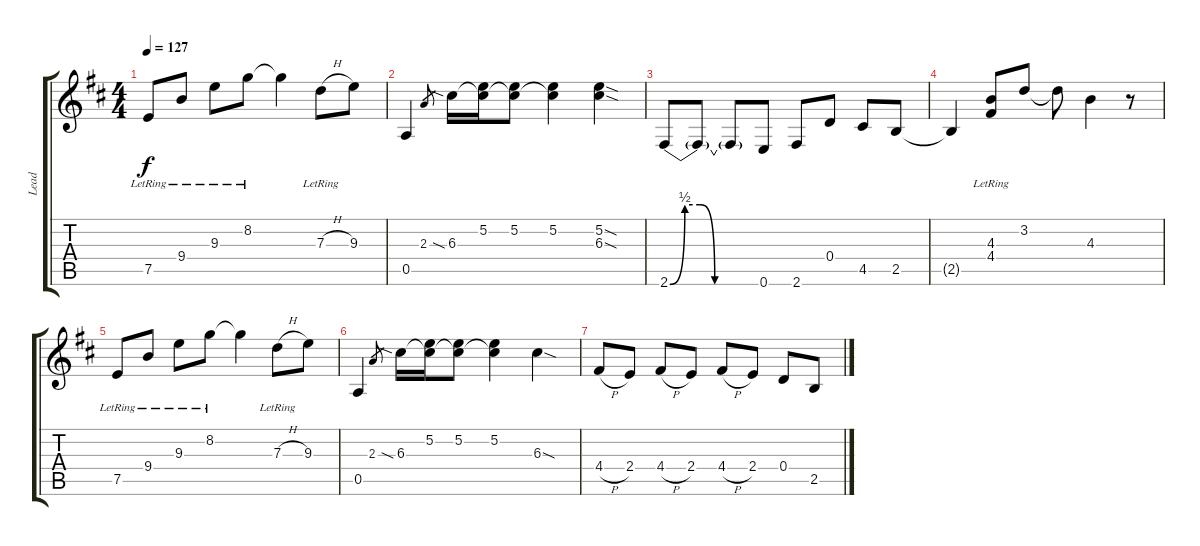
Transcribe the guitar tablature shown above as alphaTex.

\track ("Lead" "Lead") {instrument distortionguitar}
\staff {score tabs}
\tuning (E4 B3 G3 D3 A2 E2) {hide}
\ts (4 4)
\tempo 127
\clef g2
\ks d
7.5{lr}.8{dy f} 9.4{lr}.8 9.3{lr}.8 8.2{lr}.8 8.2{t}.4 7.3{h lr}.8 9.3.8 |
0.5.4 2.3.8{gr} 6.3{sia}.16 (5.2 6.3{t}).16 (5.2 6.3{t}).8 (5.2 6.3{t}).4 (5.2{sod} 6.3{sod}).4 |
2.6{be (custom 0 0 10 2 20 2 30 0 60 0)}.8 2.6{t}.8 2.6{t}.8 0.6.8 2.6.8 0.4.8 4.5.8 2.5.8 |
2.5{t}.4 (4.3{lr} 4.4{lr}).8 3.2.8 3.2{t}.8 4.3.4 r.8 |
7.5{lr}.8 9.4{lr}.8 9.3{lr}.8 8.2{lr}.8 8.2{t}.4 7.3{h lr}.8 9.3.8 |
0.5.4 2.3.8{gr} 6.3{sia}.16 (5.2 6.3{t}).16 (5.2 6.3{t}).8 (5.2 6.3{t}).4 6.3{sod}.4 |
4.4{h}.8 2.4.8 4.4{h}.8 2.4.8 4.4{h}.8 2.4.8 0.4.8 2.5.8
